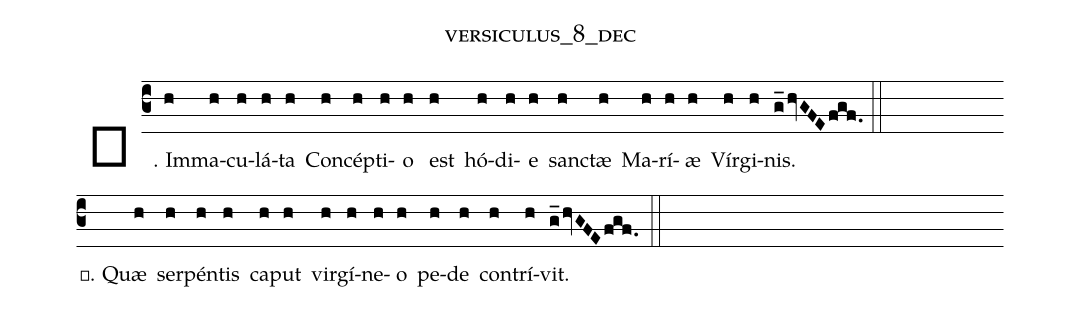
name:versiculus_8_dec;
%%
(c3)℣. Im(h)ma(h)cu(h)lá(h)ta(h) Con(h)cép(h)ti(h)o(h) est(h) hó(h)di(h)e(h) sanc(h)tæ(h) Ma(h)rí(h)æ(h) Vír(h)gi(h)nis.(g_hvGFEfgf.) (::) (Z-)
℟. Quæ(h) ser(h)pén(h)tis(h) ca(h)put(h) vir(h)gí(h)ne(h)o(h) pe(h)de(h) con(h)trí(h)vit.(g_hvGFEfgf.) (::)
